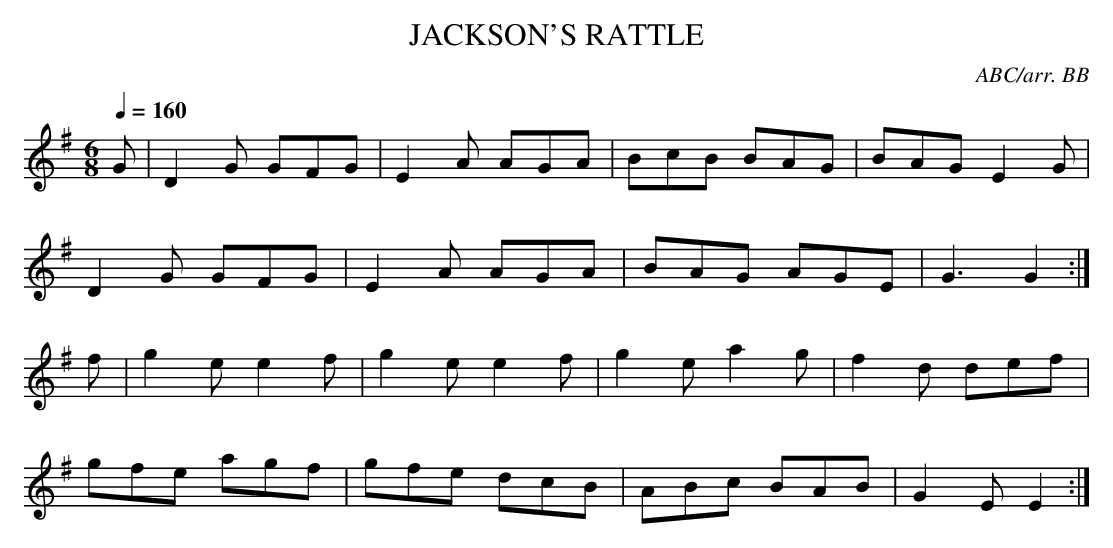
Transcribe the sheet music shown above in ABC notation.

X:1
T:JACKSON'S RATTLE
C:ABC/arr. BB
L:1/8
M:6/8
Q:1/4=160
K:G
G|D2G GFG|E2A AGA|BcB BAG|BAG E2G|
D2G GFG|E2A AGA|BAG AGE|G3 G2 :|
f|g2e e2f|g2e e2f|g2e a2g|f2d def|
gfe agf|gfe dcB|ABc BAB|G2E E2 :|
